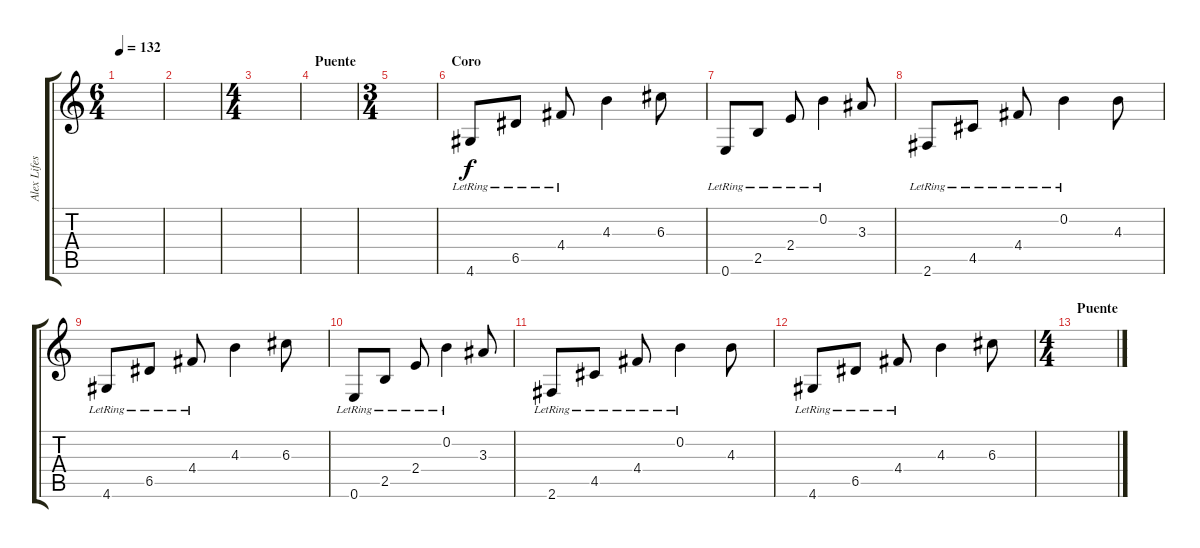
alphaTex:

\track ("Alex Lifeson" "Alex Lifes") {instrument acousticguitarsteel}
\staff {score tabs}
\tuning (E4 B3 G3 D3 A2 E2) {hide}
\ts (6 4)
\tempo 132
\clef g2
\ks c
|
|
\ts (4 4)
|
\section ("" "Puente")
|
\ts (3 4)
|
\section ("" "Coro")
4.6{lr}.8 6.5{lr}.8 4.4{lr}.8 4.3.4 6.3.8 |
0.6{lr}.8 2.5{lr}.8 2.4{lr}.8 0.2{lr}.4 3.3.8 |
2.6{lr}.8 4.5{lr}.8 4.4{lr}.8 0.2{lr}.4 4.3.8 |
4.6{lr}.8 6.5{lr}.8 4.4{lr}.8 4.3.4 6.3.8 |
0.6{lr}.8 2.5{lr}.8 2.4{lr}.8 0.2{lr}.4 3.3.8 |
2.6{lr}.8 4.5{lr}.8 4.4{lr}.8 0.2{lr}.4 4.3.8 |
4.6{lr}.8 6.5{lr}.8 4.4{lr}.8 4.3.4 6.3.8 |
\ts (4 4)
\section ("" "Puente")
